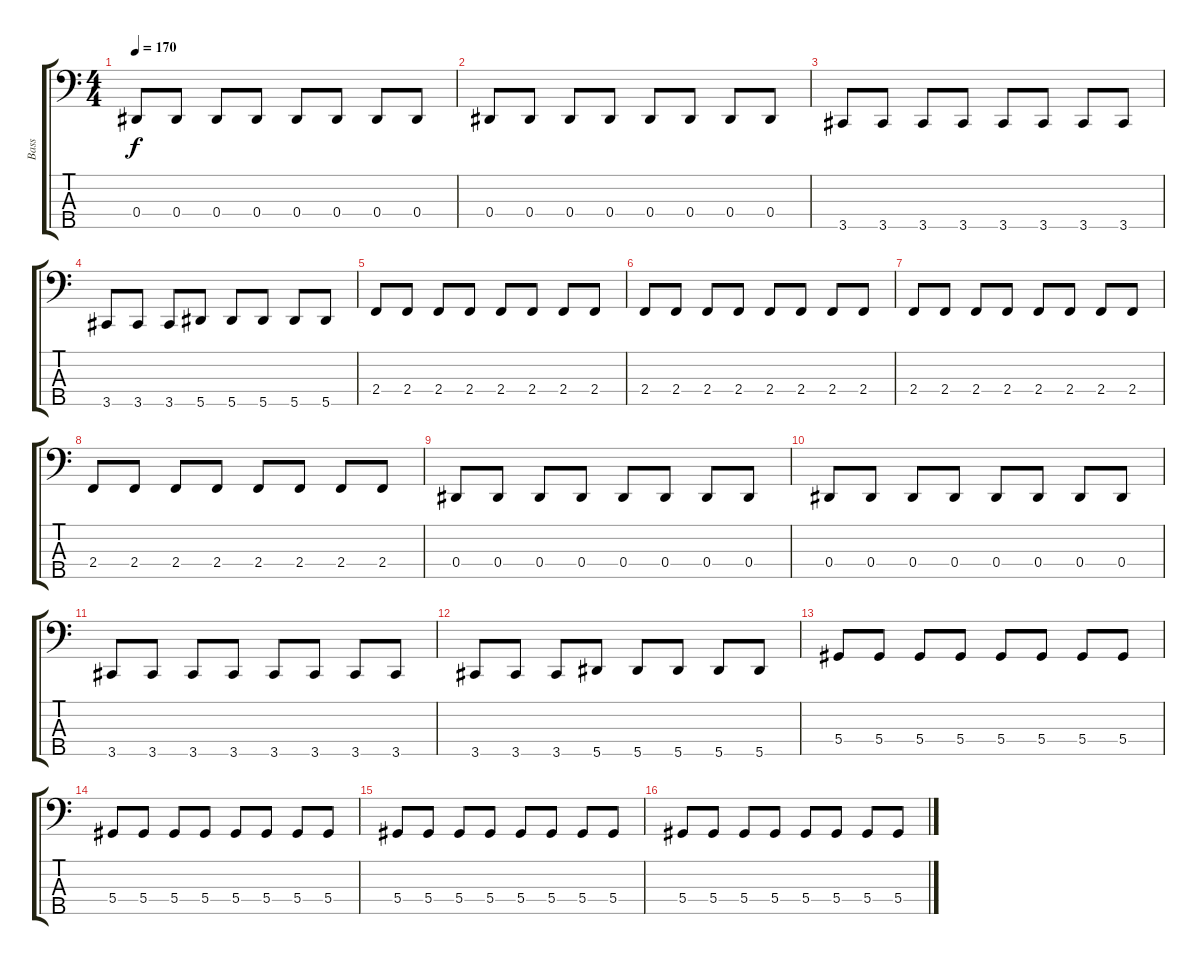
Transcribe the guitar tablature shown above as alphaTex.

\track ("Bass" "Bass") {instrument electricbassfinger}
\staff {score tabs}
\tuning (Gb2 Db2 Ab1 Eb1 Bb0) {hide}
\ts (4 4)
\tempo 170
\clef f4
\ks c
0.4.8{dy f} 0.4.8 0.4.8 0.4.8 0.4.8 0.4.8 0.4.8 0.4.8 |
0.4.8 0.4.8 0.4.8 0.4.8 0.4.8 0.4.8 0.4.8 0.4.8 |
3.5.8 3.5.8 3.5.8 3.5.8 3.5.8 3.5.8 3.5.8 3.5.8 |
3.5.8 3.5.8 3.5.8 5.5.8 5.5.8 5.5.8 5.5.8 5.5.8 |
2.4.8 2.4.8 2.4.8 2.4.8 2.4.8 2.4.8 2.4.8 2.4.8 |
2.4.8 2.4.8 2.4.8 2.4.8 2.4.8 2.4.8 2.4.8 2.4.8 |
2.4.8 2.4.8 2.4.8 2.4.8 2.4.8 2.4.8 2.4.8 2.4.8 |
2.4.8 2.4.8 2.4.8 2.4.8 2.4.8 2.4.8 2.4.8 2.4.8 |
0.4.8 0.4.8 0.4.8 0.4.8 0.4.8 0.4.8 0.4.8 0.4.8 |
0.4.8 0.4.8 0.4.8 0.4.8 0.4.8 0.4.8 0.4.8 0.4.8 |
3.5.8 3.5.8 3.5.8 3.5.8 3.5.8 3.5.8 3.5.8 3.5.8 |
3.5.8 3.5.8 3.5.8 5.5.8 5.5.8 5.5.8 5.5.8 5.5.8 |
5.4.8 5.4.8 5.4.8 5.4.8 5.4.8 5.4.8 5.4.8 5.4.8 |
5.4.8 5.4.8 5.4.8 5.4.8 5.4.8 5.4.8 5.4.8 5.4.8 |
5.4.8 5.4.8 5.4.8 5.4.8 5.4.8 5.4.8 5.4.8 5.4.8 |
5.4.8 5.4.8 5.4.8 5.4.8 5.4.8 5.4.8 5.4.8 5.4.8
